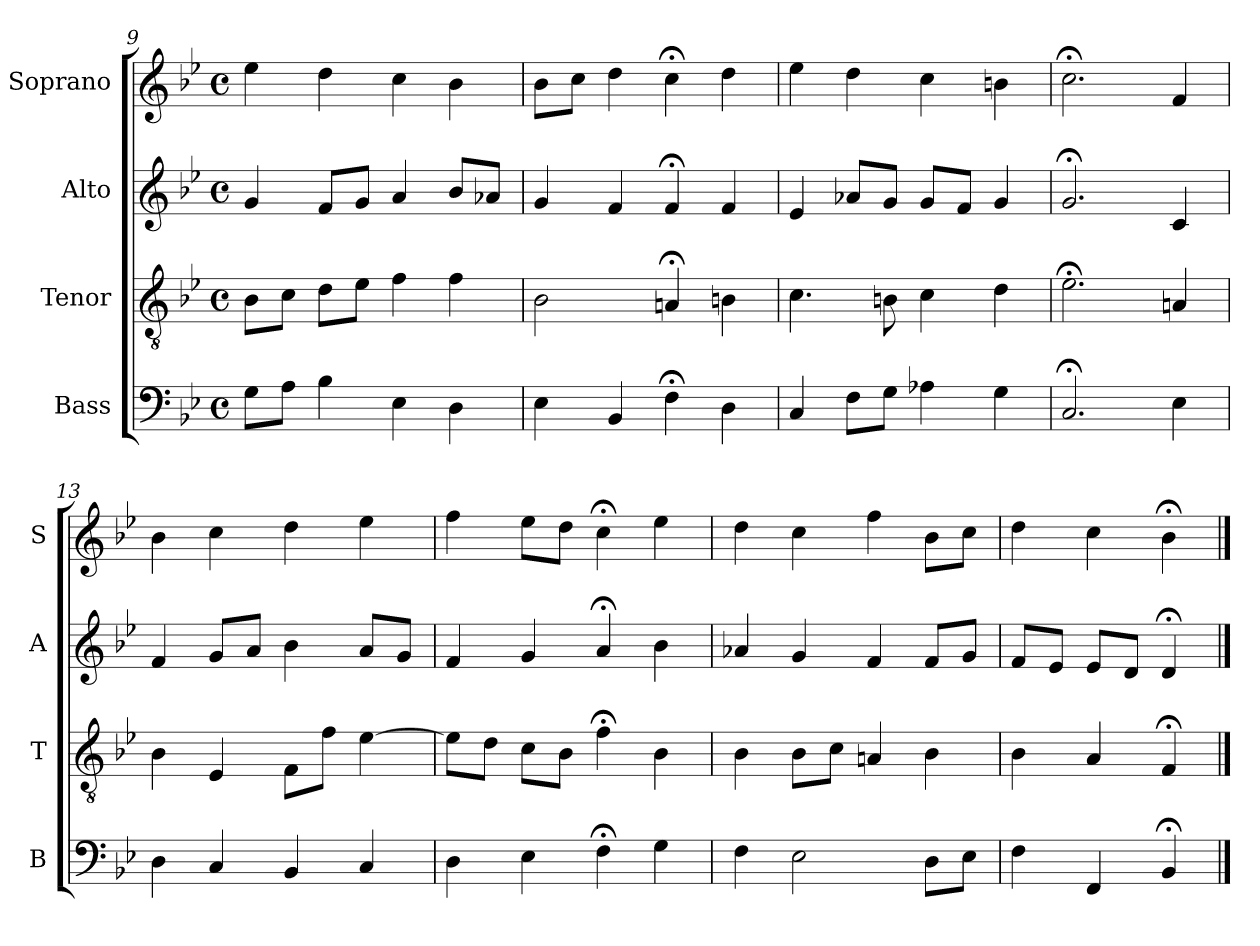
**kern	**kern	**kern	**kern
*part4	*part3	*part2	*part1
*staff4	*staff3	*staff2	*staff1
*I"Bass	*I"Tenor	*I"Alto	*I"Soprano
*I'B	*I'T	*I'A	*I'S
*clefF4	*clefGv2	*clefG2	*clefG2
*k[b-e-]	*k[b-e-]	*k[b-e-]	*k[b-e-]
*B-:	*B-:	*B-:	*B-:
*M4/4	*M4/4	*M4/4	*M4/4
*met(c)	*met(c)	*met(c)	*met(c)
=9	=9	=9	=9
8GL	8B-L	4g	4ee-
8AJ	8cJ	.	.
4B-	8dL	8fL	4dd
.	8e-J	8gJ	.
4E-	4f	4a	4cc
4D	4f	8b-L	4b-
.	.	8a-XJ	.
=10	=10	=10	=10
4E-	2B-	4g	8b-L
.	.	.	8ccJ
4BB-	.	4f	4dd
4F;<	4An;<	4f;<	4cc;<
4D	4Bn	4f	4dd
=11	=11	=11	=11
4C	4.c	4e-	4ee-
8FL	.	8a-XL	4dd
8GJ	8Bn	8gJ	.
4A-X	4c	8gL	4cc
.	.	8fJ	.
4G	4d	4g	4bn
=12	=12	=12	=12
2.C;<	2.e-;<	2.g;<	2.cc;<
4E-	4Ani	4ci	4f
=13	=13	=13	=13
4D	4B-i	4fi	4b-
4C	4E-	8gL	4cc
.	.	8aJ	.
4BB-	8FL	4b-	4dd
.	8fJ	.	.
4C	[4e-	8aL	4ee-
.	.	8gJ	.
=14	=14	=14	=14
4D	8e-L]	4f	4ff
.	8dJ	.	.
4E-	8cL	4g	8ee-L
.	8B-J	.	8ddJ
4F;<	4f;<	4a;<	4cc;<
4G	4B-	4b-	4ee-
=15	=15	=15	=15
4F	4B-	4a-X	4dd
2E-	8B-L	4g	4cc
.	8cJ	.	.
.	4An	4f	4ff
8DL	4B-	8fL	8b-L
8E-J	.	8gJ	8ccJ
=16	=16	=16	=16
4F	4B-	8fL	4dd
.	.	8e-J	.
4FF	4A	8e-L	4cc
.	.	8dJ	.
4BB-;<	4F;<	4d;<	4b-;<
==	==	==	==
*-	*-	*-	*-
